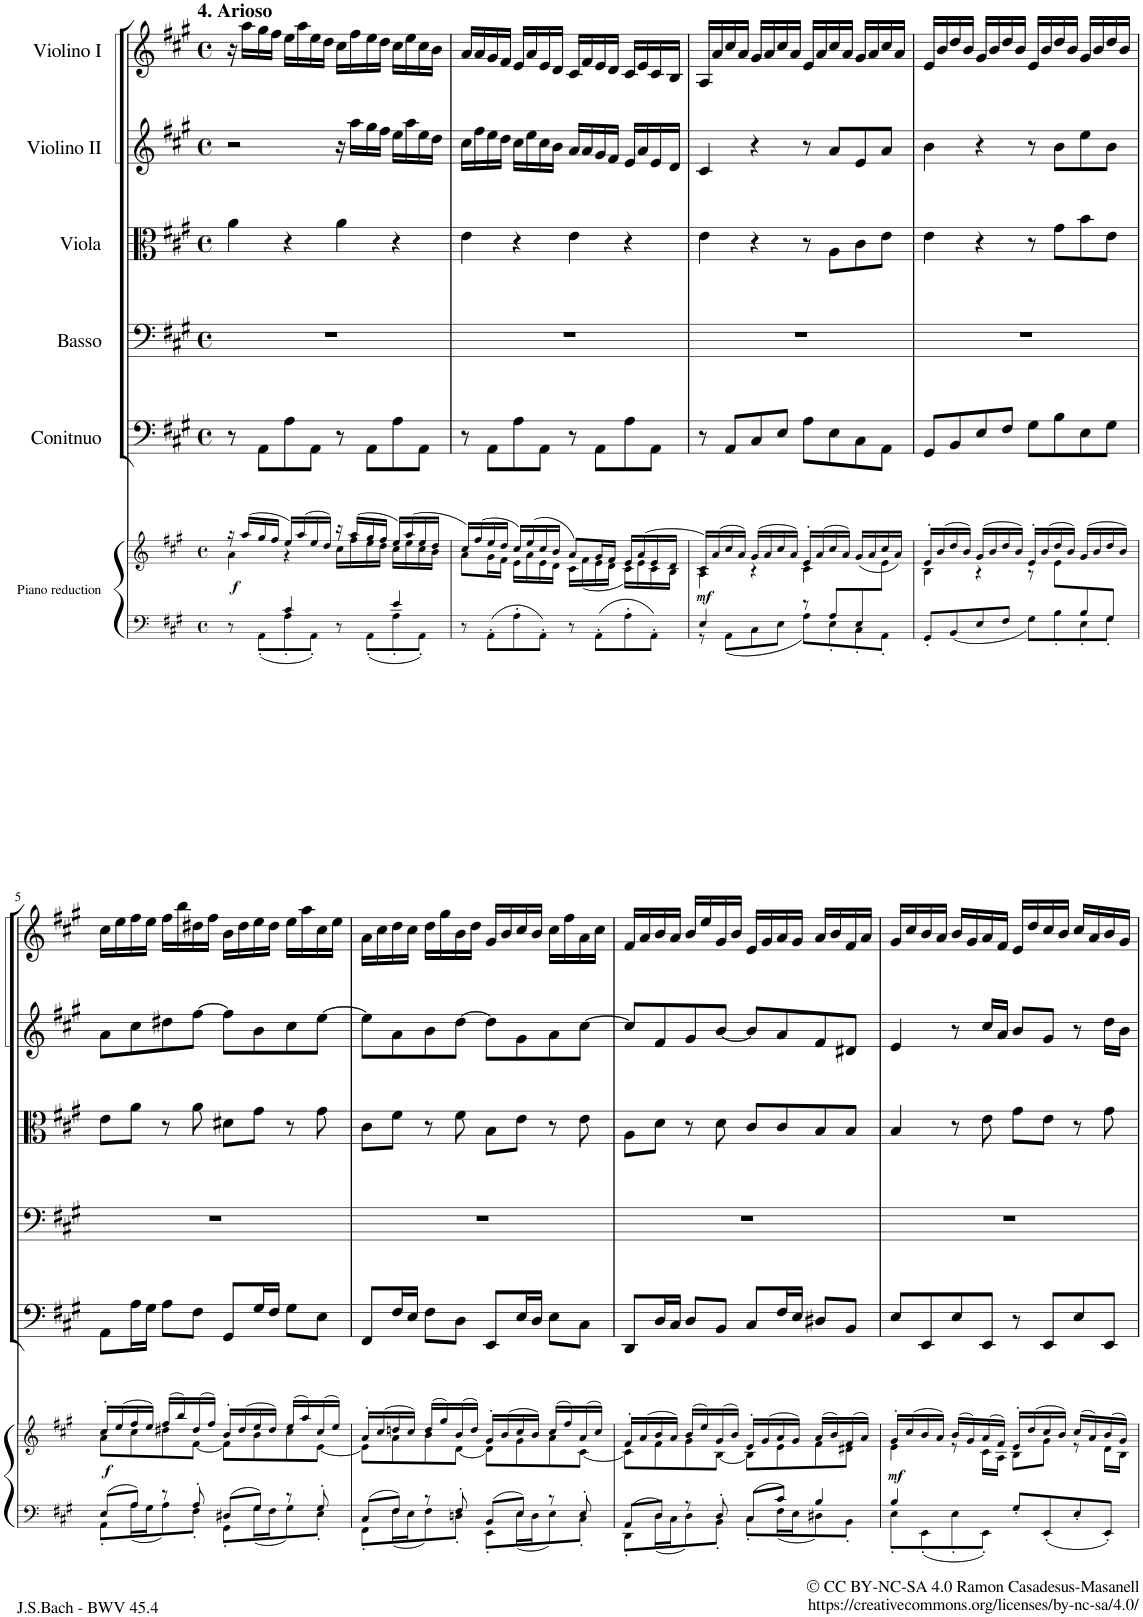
**kern	**kern	**dynam	**kern	**kern	**kern	**kern	**kern
*part6	*part6	*part6	*part5	*part4	*part3	*part2	*part1
*staff7	*staff6	*staff6/7	*staff5	*staff4	*staff3	*staff2	*staff1
*I"Piano reduction	*	*	*I"Conitnuo	*I"Basso	*I"Viola	*I"Violino II	*I"Violino I
*I'Pno	*	*	*	*	*	*	*
*stria5	*stria5	*	*	*	*	*	*
*clefF4	*clefG2	*	*clefF4	*clefF4	*clefC3	*clefG2	*clefG2
*k[f#c#g#]	*k[f#c#g#]	*	*k[f#c#g#]	*k[f#c#g#]	*k[f#c#g#]	*k[f#c#g#]	*k[f#c#g#]
*M4/4	*M4/4	*	*M4/4	*M4/4	*M4/4	*M4/4	*M4/4
*met(c)	*met(c)	*	*met(c)	*met(c)	*met(c)	*met(c)	*met(c)
=1	=1	=1	=1	=1	=1	=1	=1
*^	*^	*	*	*	*	*	*
!	!	!	!	!	!	!	!	!	!LO:TX:a:B:t=4. Arioso
!	!	!	!	!LO:DY:b	!	!	!	!	!
8r	8ryy	16r	4a\	f	8r	1r	4a\	2r	16r
.	.	(16aa/LL	.	.	.	.	.	.	16aa\LL
8ryy	8AA'\L	16gg#/	.	.	8AA\L	.	.	.	16gg#\
.	.	16ff#/JJ	.	.	.	.	.	.	16ff#\JJ
4c#/	8A'\	16ee/LL)	4r	.	8A\	.	4r	.	16ee\LL
.	.	(16aa/	.	.	.	.	.	.	16aa\
.	8AA'\J	16ee/	.	.	8AA\J	.	.	.	16ee\
.	.	16dd/JJ)	.	.	.	.	.	.	16dd\JJ
8r	8ryy	16r	16cc#\LL	.	8r	.	4a\	16r	16cc#\LL
.	.	(16aa/LL	16ff#\	.	.	.	.	16aa\LL	16ff#\
8ryy	8AA'\L	16gg#/	16ee\	.	8AA\L	.	.	16gg#\	16ee\
.	.	16ff#/JJ	16dd\JJ	.	.	.	.	16ff#\JJ	16dd\JJ
4e/	8A'\	16ee/LL)	16cc#\LL	.	8A\	.	4r	16ee\LL	16cc#\LL
.	.	(16aa/	16ee\	.	.	.	.	16aa\	16ee\
.	8AA'\J	16ee/	16cc#\	.	8AA\J	.	.	16ee\	16cc#\
.	.	16dd/JJ	16b\JJ	.	.	.	.	16dd\JJ	16b\JJ
*v	*v	*	*	*	*	*	*	*	*
=2	=2	=2	=2	=2	=2	=2	=2	=2
8r	16cc#/LL)	8a\L	.	8r	1r	4e\	16cc#\LL	16a/LL
.	(16ff#/	.	.	.	.	.	16ff#\	16a/
8AA'\L	16ee/	16g#\L	.	8AA\L	.	.	16ee\	16g#/
.	16dd/JJ	16f#\JJ	.	.	.	.	16dd\JJ	16f#/JJ
8A'\	16cc#/LL)	16e\LL	.	8A\	.	4r	16cc#\LL	16e/LL
.	(16ee/	16a\	.	.	.	.	16ee\	16a/
8AA'\J	16cc#/	16e\	.	8AA\J	.	.	16cc#\	16e/
.	16b/JJ	16d\JJ	.	.	.	.	16b\JJ	16d/JJ
8r	8a/L)	16c#\LL	.	8r	.	4e\	16a/LL	16c#/LL
.	.	(16f#\	.	.	.	.	16a/	16f#/
8AA'\L	16g#/L	16e\	.	8AA\L	.	.	16g#/	16e/
.	16f#/JJ	16d\JJ	.	.	.	.	16f#/JJ	16d/JJ
8A'\	16e/LL	16c#\LL)	.	8A\	.	4r	16e/LL	16c#/LL
.	(16a/	16e\	.	.	.	.	16a/	16e/
8AA'\J	16e/	16c#\	.	8AA\J	.	.	16e/	16c#/
.	16d/JJ	16B\JJ	.	.	.	.	16d/JJ	16B/JJ
=3	=3	=3	=3	=3	=3	=3	=3	=3
*^	*	*^	*	*	*	*	*	*
!	!	!	!	!	!LO:DY:b	!	!	!	!	!
4E/	8r	16c#/LL)	4A\	2..ryy	mf	8r	1r	4e\	4c#/	16A/LL
.	.	(16a/	.	.	.	.	.	.	.	16a/
.	8AA\L	16cc#/	.	.	.	8AA/L	.	.	.	16cc#/
.	.	16a/JJ)	.	.	.	.	.	.	.	16a/JJ
4ryy	8C#\	(16g#/LL	4r	.	.	8C#/	.	4r	4r	16g#/LL
.	.	16a/	.	.	.	.	.	.	.	16a/
.	8E\J	16cc#/	.	.	.	8E/J	.	.	.	16cc#/
.	.	16a/JJ)	.	.	.	.	.	.	.	16a/JJ
8r	8A\L	16e'/LL	4c#\	.	.	8A\L	.	8r	8r	16e/LL
.	.	(16a/	.	.	.	.	.	.	.	16a/
8A/L	8E'\	16cc#/	.	.	.	8E\	.	8A\L	8a/L	16cc#/
.	.	16a/JJ)	.	.	.	.	.	.	.	16a/JJ
8E/	8C#'\	(16g#/LL	4ryy	.	.	8C#\	.	8c#\	8e/	16g#/LL
.	.	16a/	.	.	.	.	.	.	.	16a/
8ryy	8AA'\J	16cc#/	.	8e\J	.	8AA\J	.	8e\J	8a/J	16cc#/
.	.	16a/JJ)	.	.	.	.	.	.	.	16a/JJ
*	*	*	*v	*v	*	*	*	*	*	*
=4	=4	=4	=4	=4	=4	=4	=4	=4	=4
2.ryy	8GG#'/L	16e'/LL	4B\	.	8GG#/L	1r	4e\	4b\	16e/LL
.	.	(16b/	.	.	.	.	.	.	16b/
.	8BB/	16dd/	.	.	8BB/	.	.	.	16dd/
.	.	16b/JJ)	.	.	.	.	.	.	16b/JJ
.	8E/	(16g#/LL	4r	.	8E/	.	4r	4r	16g#/LL
.	.	16b/	.	.	.	.	.	.	16b/
.	8F#/J	16dd/	.	.	8F#/J	.	.	.	16dd/
.	.	16b/JJ)	.	.	.	.	.	.	16b/JJ
.	8G#\L	16e'/LL	8r	.	8G#\L	.	8r	8r	16e/LL
.	.	(16b/	.	.	.	.	.	.	16b/
.	8B'<\	16dd/	8e\L	.	8B\	.	8g#\L	8b\L	16dd/
.	.	16b/JJ)	.	.	.	.	.	.	16b/JJ
8B/	8E'<\	(16g#/LL	4ryy	.	8E\	.	8b\	8ee\	16g#/LL
.	.	16b/	.	.	.	.	.	.	16b/
8G#/J	8G#'<\J	16dd/	.	.	8G#\J	.	8e\J	8b\J	16dd/
.	.	16b/JJ)	.	.	.	.	.	.	16b/JJ
!!LO:LB:g=z
=5	=5	=5	=5	=5	=5	=5	=5	=5	=5
!	!	!	!	!LO:DY:b	!	!	!	!	!
8E/L	8AA'\L	16cc#'/LL	8a\L	f	8AA\L	1r	8e\L	8a\L	16cc#\LL
.	.	(16ee/	.	.	.	.	.	.	16ee\
8A/J	16A\L	16ff#/	8cc#\	.	16A\L	.	8a\J	8cc#\	16ff#\
.	16G#\J	16ee/JJ)	.	.	16G#\JJ	.	.	.	16ee\JJ
8r	8A\	(16ff#/LL	8dd#X\	.	8A\L	.	8r	8dd#X\	16ff#\LL
.	.	16bb/)	.	.	.	.	.	.	16bb\
8A'/	8F#'\J	(16dd#/	[8f#\J	.	8F#\J	.	8a\	[8ff#\J	16dd#X\
.	.	16ff#/JJ)	.	.	.	.	.	.	16ff#\JJ
8D#X/L	8GG#'\L	16b'/LL	8f#\L]	.	8GG#/L	.	8d#X\L	8ff#\L]	16b\LL
.	.	(16dd#/	.	.	.	.	.	.	16dd#\
8G#/J	16G#\L	16ee/	8b\	.	16G#/L	.	8g#\J	8b\	16ee\
.	16F#\J	16dd#/JJ)	.	.	16F#/JJ	.	.	.	16dd#\JJ
8r	8G#\	(16ee/LL	8cc#\	.	8G#\L	.	8r	8cc#\	16ee\LL
.	.	16aa/)	.	.	.	.	.	.	16aa\
8G#'/	8E'\J	(16cc#/	[8e\J	.	8E\J	.	8g#\	[8ee\J	16cc#\
.	.	16ee/JJ)	.	.	.	.	.	.	16ee\JJ
=6	=6	=6	=6	=6	=6	=6	=6	=6	=6
8C#/L	8FF#'\L	16a'/LL	8e\L]	.	8FF#/L	1r	8c#\L	8ee\L]	16a\LL
.	.	(16cc#/	.	.	.	.	.	.	16cc#\
8F#/J	16F#\L	16ddn/	8a\	.	16F#/L	.	8f#\J	8a\	16dd\
.	16E\J	16cc#/JJ)	.	.	16E/JJ	.	.	.	16cc#\JJ
8r	8F#\	(16dd/LL	8b\	.	8F#\L	.	8r	8b\	16dd\LL
.	.	16gg#/)	.	.	.	.	.	.	16gg#\
8F#'/	8Dn'\J	(16b/	[8d\J	.	8D\J	.	8f#\	[8dd\J	16b\
.	.	16dd/JJ)	.	.	.	.	.	.	16dd\JJ
8BB/L	8EE'\L	16g#'/LL	8d\L]	.	8EE/L	.	8B\L	8dd\L]	16g#/LL
.	.	(16b/	.	.	.	.	.	.	16b/
8E/J	16E\L	16cc#/	8g#\	.	16E/L	.	8e\J	8g#\	16cc#/
.	16D\J	16b/JJ)	.	.	16D/JJ	.	.	.	16b/JJ
8r	8E\	(16cc#/LL	8a\	.	8E\L	.	8r	8a\	16cc#\LL
.	.	16ff#/)	.	.	.	.	.	.	16ff#\
8E'/	8C#'\J	(16a/	[8c#\J	.	8C#\J	.	8e\	[8cc#\J	16a\
.	.	16cc#/JJ)	.	.	.	.	.	.	16cc#\JJ
=7	=7	=7	=7	=7	=7	=7	=7	=7	=7
8AA/L	8DD'\L	16f#'/LL	8c#\L]	.	8DD/L	1r	8A\L	8cc#/L]	16f#/LL
.	.	(16a/	.	.	.	.	.	.	16a/
8D/J	16D\L	16b/	8f#\	.	16D/L	.	8d\J	8f#/	16b/
.	16C#\J	16a/JJ)	.	.	16C#/JJ	.	.	.	16a/JJ
8r	8D\	(16b/LL	8g#\	.	8D/L	.	8r	8g#/	16b/LL
.	.	16ee/)	.	.	.	.	.	.	16ee/
8D'/	8BB'\J	(16g#/	[8B\J	.	8BB/J	.	8d\	[8b/J	16g#/
.	.	16b/JJ)	.	.	.	.	.	.	16b/JJ
8C#/L	8C#'\L	16e'/LL	8B\L]	.	8C#/L	.	8c#/L	8b/L]	16e/LL
.	.	(16g#/	.	.	.	.	.	.	16g#/
8c#/J	16F#\L	16a/	8e\	.	16F#/L	.	8c#/	8a/	16a/
.	16E\J	16g#/JJ)	.	.	16E/JJ	.	.	.	16g#/JJ
4B/	8D#X\	(16a/LL	8f#\	.	8D#X/L	.	8B/	8f#/	16a/LL
.	.	16b/)	.	.	.	.	.	.	16b/
.	8BB'\J	(16f#/	8d#X\J	.	8BB/J	.	8B/J	8d#X/J	16f#/
.	.	16a/JJ)	.	.	.	.	.	.	16a/JJ
=8	=8	=8	=8	=8	=8	=8	=8	=8	=8
!	!	!	!	!LO:DY:b	!	!	!	!	!
4B/	8E'\L	16g#'/LL	4e\	mf	8E/L	1r	4B/	4e/	16g#/LL
.	.	(16cc#/	.	.	.	.	.	.	16cc#/
.	8EE'\	16b/	.	.	8EE/	.	.	.	16b/
.	.	16a/JJ)	.	.	.	.	.	.	16a/JJ
4ryy	8E'\	(16b/LL	8r	.	8E/	.	8r	8r	16b/LL
.	.	16g#/)	.	.	.	.	.	.	16g#/
.	8EE'\J	(16a/	16c#\LL	.	8EE/J	.	8e\	16cc#/LL	16a/
.	.	16f#/JJ)	16A\JJ	.	.	.	.	16a/JJ	16f#/JJ
8G#'</L	2ryy	16e'/LL	8B\L	.	8r	.	8g#\L	8b/L	16e/LL
.	.	(16dd/	.	.	.	.	.	.	16dd/
8EE'</	.	16cc#/	8g#\J	.	8EE/L	.	8e\J	8g#/J	16cc#/
.	.	16b/JJ)	.	.	.	.	.	.	16b/JJ
8E'</	.	(16cc#/LL	8r	.	8E/	.	8r	8r	16cc#/LL
.	.	16a/)	.	.	.	.	.	.	16a/
8EE'</J	.	(16b/	16d\LL	.	8EE/J	.	8g#\	16dd\LL	16b/
.	.	16g#/JJ)	16B\JJ	.	.	.	.	16b\JJ	16g#/JJ
*v	*v	*	*	*	*	*	*	*	*
*	*v	*v	*	*	*	*	*	*
=	=	=	=	=	=	=	=
*-	*-	*-	*-	*-	*-	*-	*-
